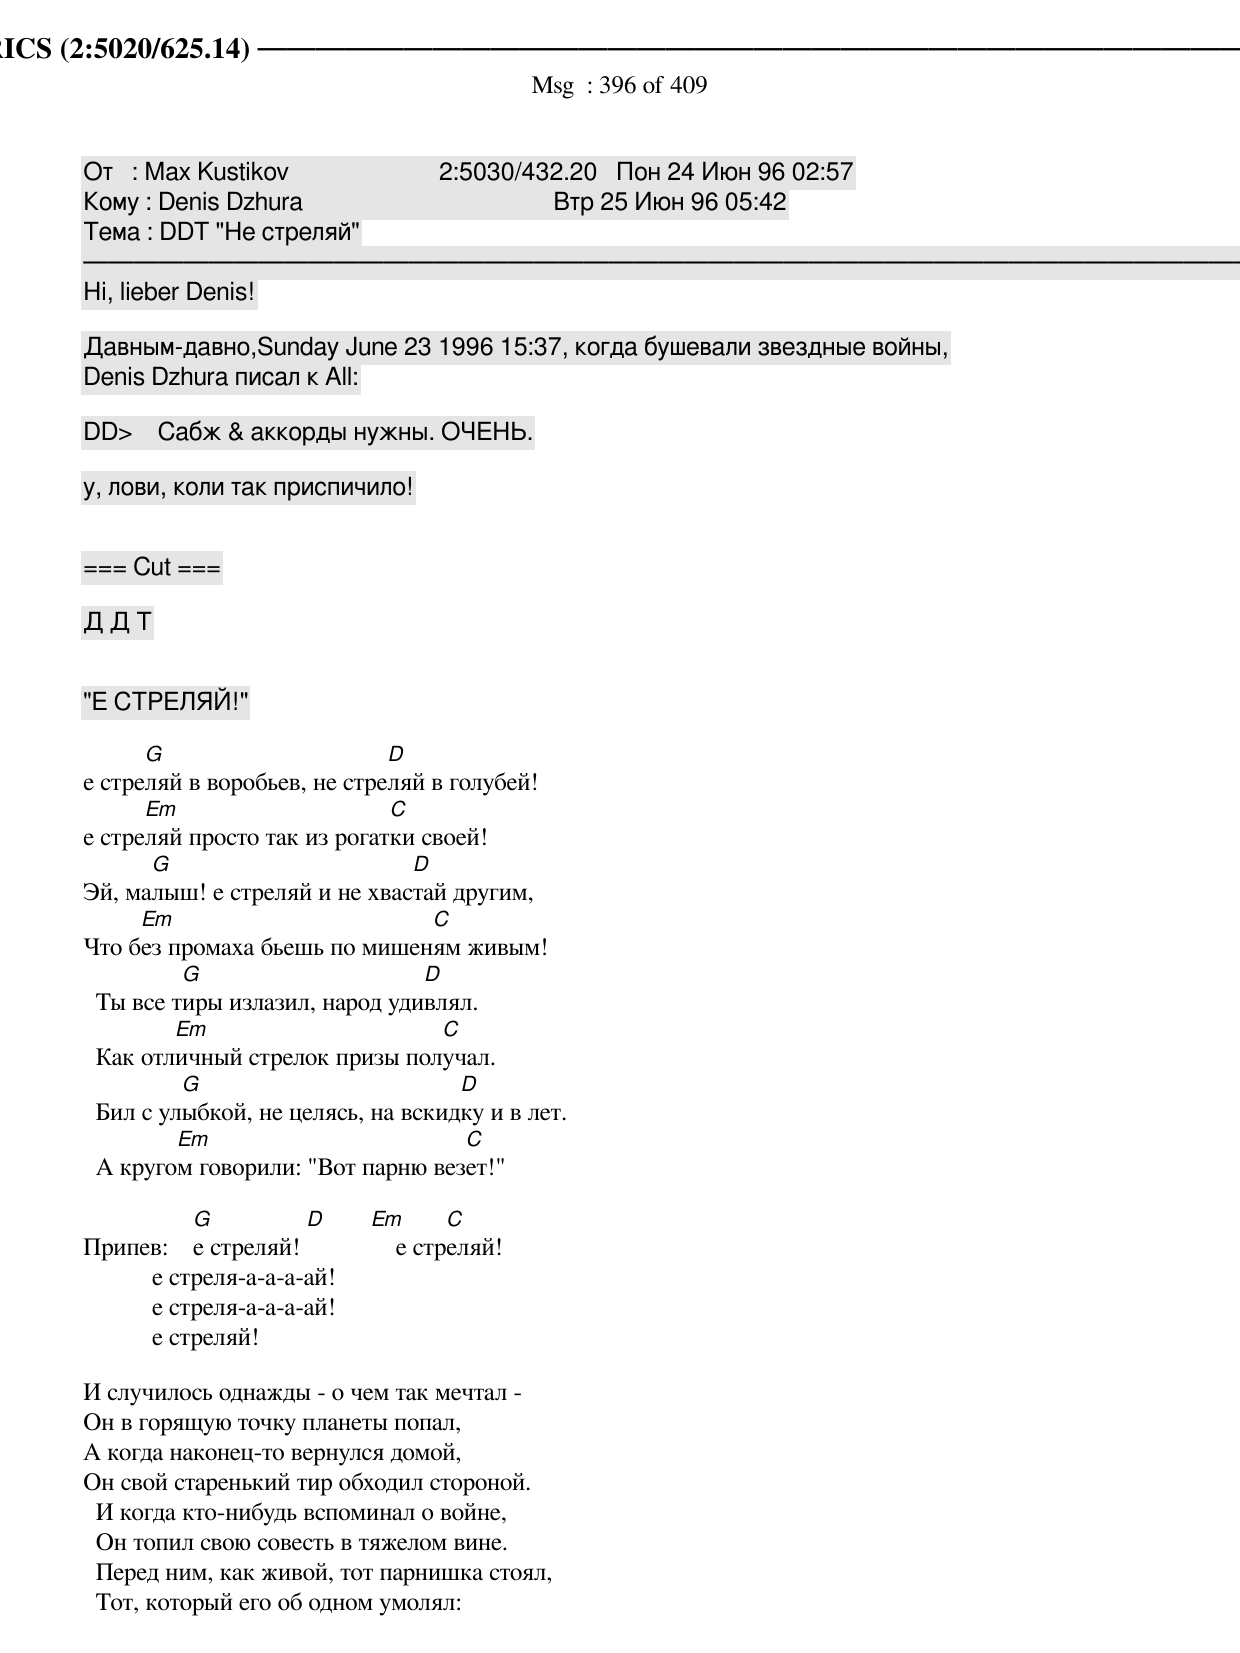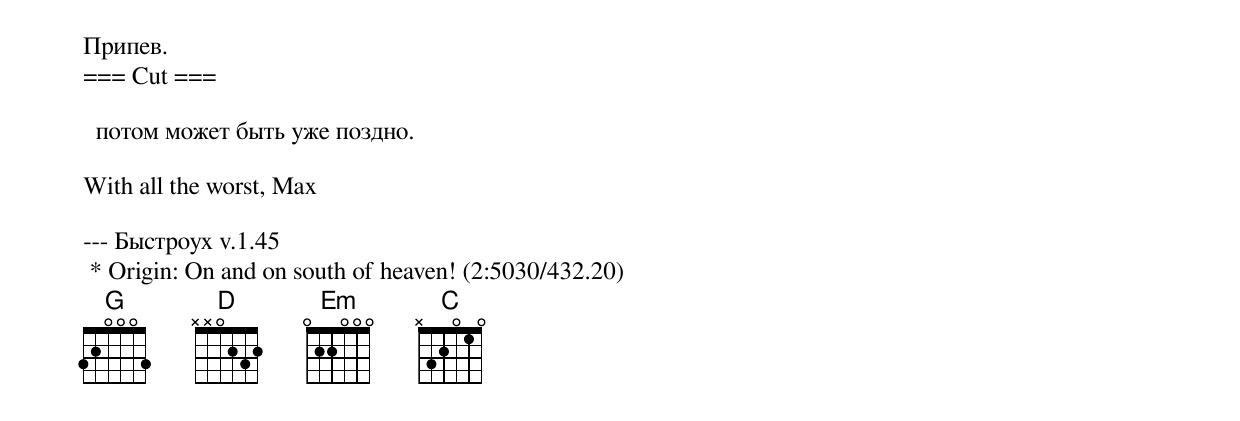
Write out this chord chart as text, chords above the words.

─ SU.MUSIC.LYRICS (2:5020/625.14) ──────────────────────────────────── ECHO065 ─
 Msg  : 396 of 409
 От   : Max Kustikov                        2:5030/432.20   Пон 24 Июн 96 02:57
 Кому : Dеnis Dzhurа                                        Втp 25 Июн 96 05:42
 Тема : DDT "Не стреляй"
────────────────────────────────────────────────────────────────────────────────
Hi, lieber Dеnis!

Давным-давно,Sunday June 23 1996 15:37, когда бушевали звездные войны,
Dеnis Dzhurа писал к All:

 DD>    Сабж & аккоpды нужны. ОЧЕHЬ.

у, лови, коли так приспичило!


=== Cut ===

                          Д Д Т


                 "Е СТРЕЛЯЙ!"

      G                      D
е стреляй в воробьев, не стреляй в голубей!
      Em                     C
е стреляй просто так из рогатки своей!
      G                       D
Эй, малыш! е стреляй и не хвастай другим,
     Em                       C
Что без промаха бьешь по мишеням живым!
          G                     D
  Ты все тиры излазил, народ удивлял.
         Em                     C
  Как отличный стрелок призы получал.
          G                         D
  Бил с улыбкой, не целясь, на вскидку и в лет.
         Em                        C
  А кругом говорили: "Вот парню везет!"

           G          D      Em       C
Припев:    е стреляй!            е стреляй!
           е стреля-а-а-а-ай!
           е стреля-а-а-а-ай!
           е стреляй!

И случилось однажды - о чем так мечтал -
Он в горящую точку планеты попал,
А когда наконец-то вернулся домой,
Он свой старенький тир обходил стороной.
  И когда кто-нибудь вспоминал о войне,
  Он топил свою совесть в тяжелом вине.
  Перед ним, как живой, тот парнишка стоял,
  Тот, который его об одном умолял:

Припев.
=== Cut ===

  потом может быть уже поздно.

With all the worst, Max

--- Быстроух v.1.45
 * Origin: On and on south of heaven! (2:5030/432.20)
